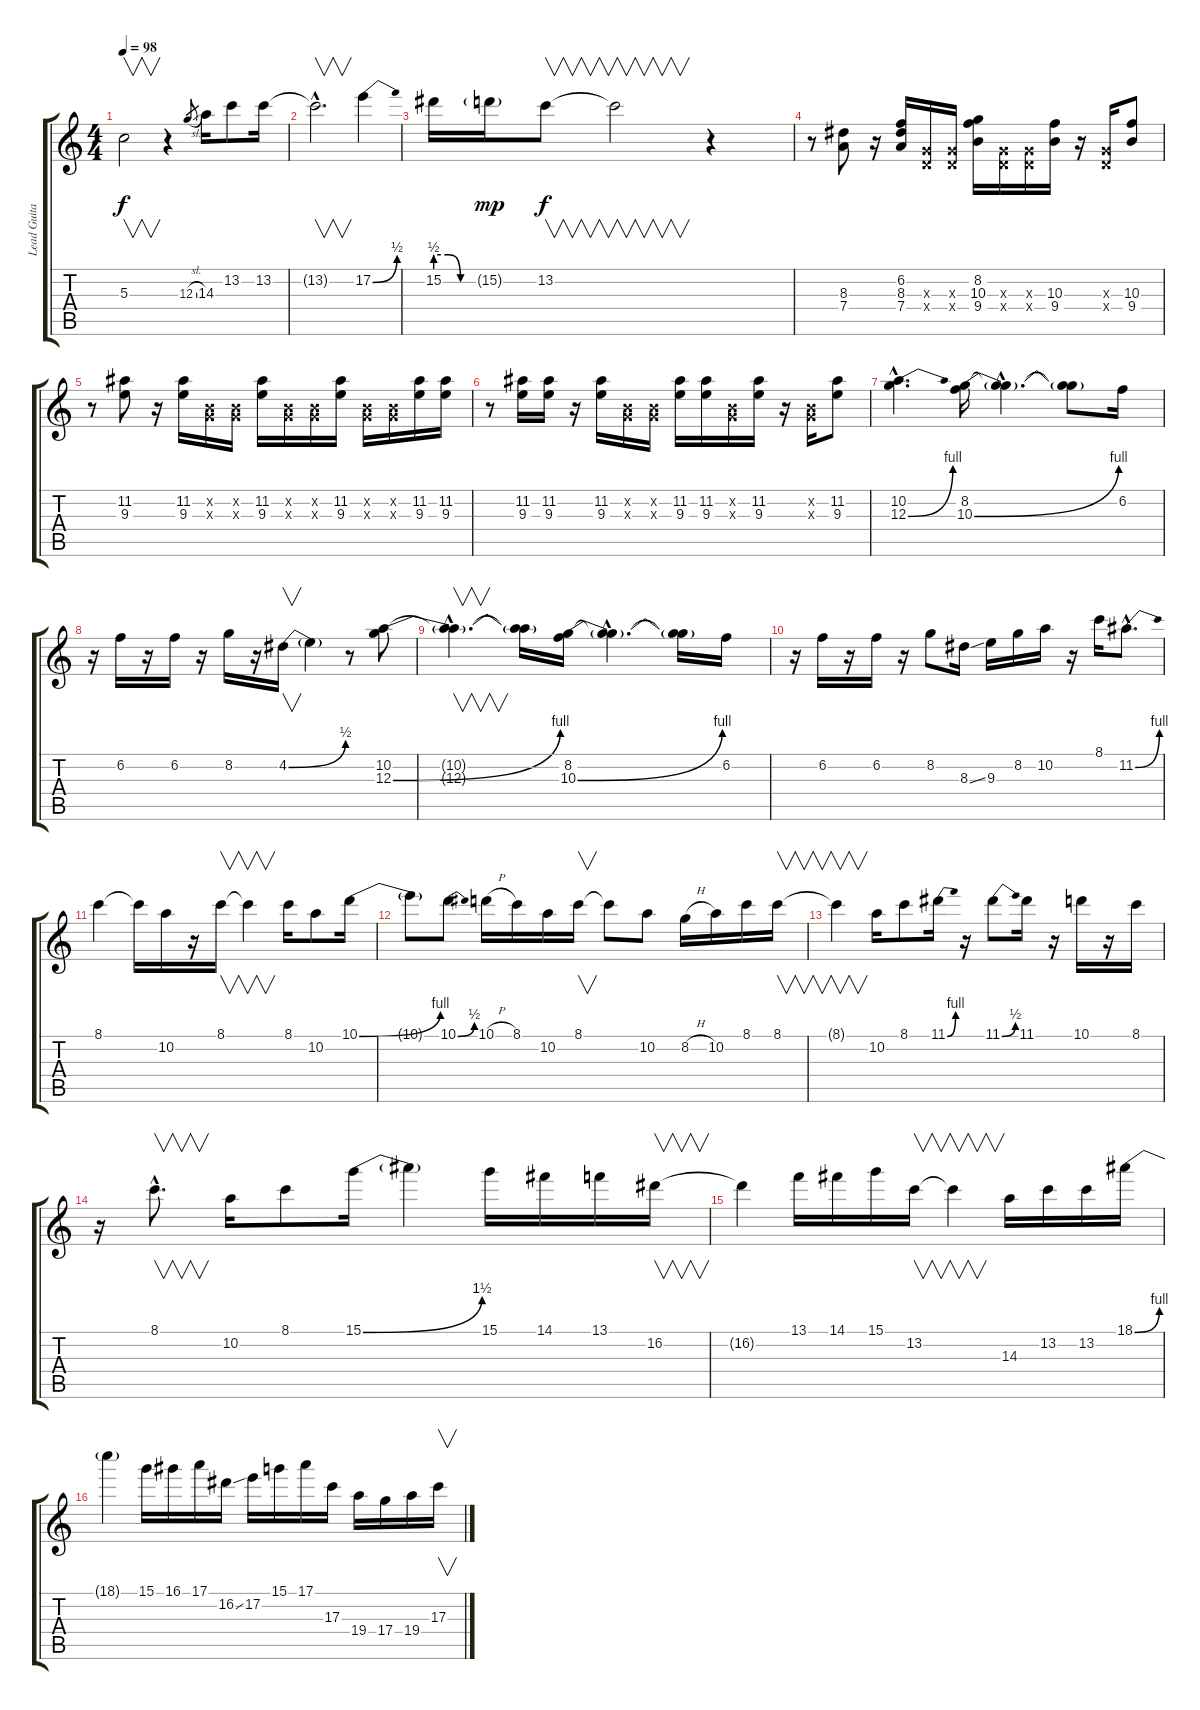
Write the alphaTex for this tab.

\track ("Lead Guitar" "Lead Guita") {instrument overdrivenguitar}
\staff {score tabs}
\tuning (E4 B3 G3 D3 A2 E2) {hide}
\ts (4 4)
\tempo 98
\clef g2
\ks c
5.3.2{v dy f} r.4 12.3{sl}.8{gr} 14.3.16 13.2.8 13.2.16 |
13.2{hac t}.2{v d} 17.2{be (bend 0 0 60 2)}.4 |
15.2{be (custom 0 2 20 2 40 0 60 0)}.16 15.2{g}.16{dy mp} 13.2.8{v dy f} 13.2{t}.2{v} r.4 |
r.8 (8.3 7.4).8 r.16 (6.2 8.3 7.4).16 (0.3{x} 0.4{x}).16 (0.3{x} 0.4{x}).16 (8.2 10.3 9.4).16 (0.3{x} 0.4{x}).16 (0.3{x} 0.4{x}).16 (10.3 9.4).16 r.16 (0.3{x} 0.4{x}).16 (10.3 9.4).8 |
r.8 (11.2 9.3).8 r.16 (11.2 9.3).16 (0.2{x} 0.3{x}).16 (0.2{x} 0.3{x}).16 (11.2 9.3).16 (0.2{x} 0.3{x}).16 (0.2{x} 0.3{x}).16 (11.2 9.3).16 (0.2{x} 0.3{x}).16 (0.2{x} 0.3{x}).16 (11.2 9.3).16 (11.2 9.3).16 |
r.8 (11.2 9.3).16 (11.2 9.3).16 r.16 (11.2 9.3).16 (0.2{x} 0.3{x}).16 (0.2{x} 0.3{x}).16 (11.2 9.3).16 (11.2 9.3).16 (0.2{x} 0.3{x}).16 (11.2 9.3).16 r.16 (0.2{x} 0.3{x}).16 (11.2 9.3).8 |
(10.2{hac} 12.3{be (bend 0 0 60 4) hac}).4{d} (8.2 10.3{be (bend 0 0 60 4)}).16 (8.2{hac t} 10.3{hac t}).4{d} (8.2{t} 10.3{t}).8 6.2.16 |
r.16 6.2.16 r.16 6.2.16 r.16 8.2.16 r.16 4.2{be (bend 0 0 60 2)}.16{v} 4.2{t}.4 r.8 (10.2 12.3{be (bend 0 0 60 4)}).8 |
(10.2{hac t} 12.3{hac t}).4{v d} (10.2{t} 12.3{t}).16 (8.2 10.3{be (bend 0 0 60 4)}).16 (8.2{hac t} 10.3{hac t}).4{d} (8.2{t} 10.3{t}).16 6.2.16 |
r.16 6.2.16 r.16 6.2.16 r.16 8.2.8 8.3{ss}.16 9.3.16 8.2.16 10.2.16 r.16 8.1.16 11.2{be (bend 0 0 60 4) hac}.8{d} |
8.1.4 8.1{t}.16 10.2.16 r.16 8.1.16{v} 8.1{t}.4{v} 8.1.16 10.2.8 10.1{be (bend 0 0 60 4)}.16 |
10.1{t}.8 10.1{be (bend 0 0 60 2)}.8 10.1{h}.16 8.1.16 10.2.16 8.1.16{v} 8.1{t}.8 10.2.8 8.2{h}.16 10.2.16 8.1.16 8.1.16{v} |
8.1{t}.4{v} 10.2.16 8.1.8 11.1{be (bend 0 0 60 4)}.16 r.16 11.1{be (bend 0 0 60 2)}.8 11.1.16 r.16 10.1.16 r.16 8.1.16 |
r.16 8.1{hac}.8{v d} 10.2.16 8.1.8 15.1{be (bend 0 0 60 6)}.16 15.1{t}.4 15.1.16 14.1.16 13.1.16 16.2.16{v} |
16.2{t}.4 13.1.16 14.1.16 15.1.16 13.2.16{v} 13.2{t}.4{v} 14.3.16 13.2.16 13.2.16 18.1{be (bend 0 0 60 4)}.16 |
18.1{t}.4 15.1.16 16.1.16 17.1.16 16.2{ss}.16 17.2.16 15.1.16 17.1.16 17.3.16 19.4.16 17.4.16 19.4.16 17.3.16{v}
